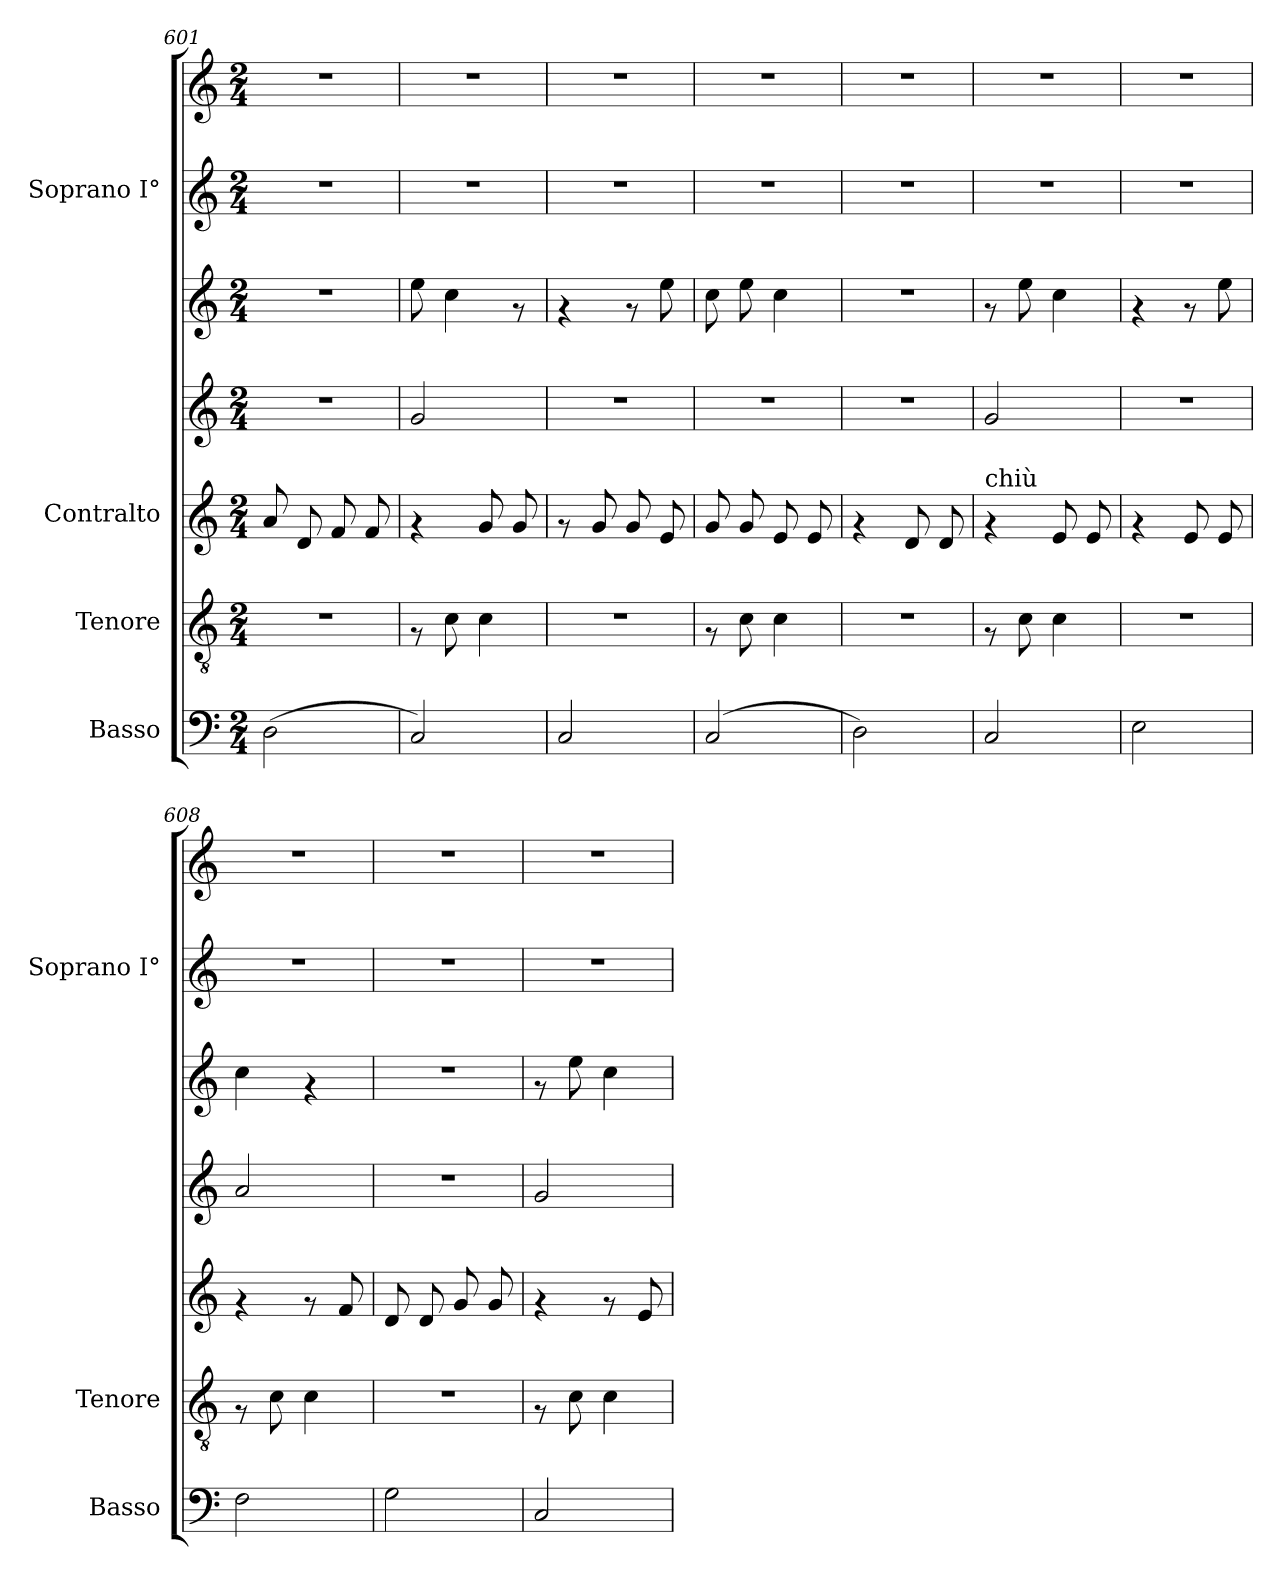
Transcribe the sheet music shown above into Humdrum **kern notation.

**kern	**kern	**kern	**kern	**kern	**kern	**kern
*part6	*part5	*part4	*part3	*part2	*part1	*part1
*staff7	*staff6	*staff5	*staff4	*staff3	*staff2	*staff1
*I"Basso	*I"Tenore	*I"Contralto	*	*	*I"Soprano I°	*
*I'Basso	*I'Tenore	*	*	*	*I'Soprano I°	*
*clefF4	*clefGv2	*clefG2	*clefG2	*clefG2	*clefG2	*clefG2
*k[]	*k[]	*k[]	*k[]	*k[]	*k[]	*k[]
*C:	*C:	*C:	*C:	*C:	*C:	*C:
*M2/4	*M2/4	*M2/4	*M2/4	*M2/4	*M2/4	*M2/4
=601	=601	=601	=601	=601	=601	=601
(>2D\	2r	8a/	2r	2r	2r	2r
.	.	8d/	.	.	.	.
.	.	8f/	.	.	.	.
.	.	8f/	.	.	.	.
=602	=602	=602	=602	=602	=602	=602
2C/)	8rF	4rf	2g/	8ee\	2r	2r
.	8c\	.	.	4cc\	.	.
.	4c\	8g/	.	.	.	.
.	.	8g/	.	8rf	.	.
!!LO:PB:g=z
=603	=603	=603	=603	=603	=603	=603
2C/	2r	8rf	2r	4rf	2r	2r
.	.	8g/	.	.	.	.
.	.	8g/	.	8rf	.	.
.	.	8e/	.	8ee\	.	.
=604	=604	=604	=604	=604	=604	=604
(>2C/	8rF	8g/	2r	8cc\	2r	2r
.	8c\	8g/	.	8ee\	.	.
.	4c\	8e/	.	4cc\	.	.
.	.	8e/	.	.	.	.
=605	=605	=605	=605	=605	=605	=605
2D\)	2r	4rf	2r	2r	2r	2r
.	.	8d/	.	.	.	.
.	.	8d/	.	.	.	.
=606	=606	=606	=606	=606	=606	=606
!	!	!LO:TX:a:t=chiù	!	!	!	!
2C/	8rF	4rf	2g/	8rf	2r	2r
.	8c\	.	.	8ee\	.	.
.	4c\	8e/	.	4cc\	.	.
.	.	8e/	.	.	.	.
=607	=607	=607	=607	=607	=607	=607
2E\	2r	4rf	2r	4rf	2r	2r
.	.	8e/	.	8rf	.	.
.	.	8e/	.	8ee\	.	.
!!LO:LB:g=z
=608	=608	=608	=608	=608	=608	=608
2F\	8rF	4rf	2a/	4cc\	2r	2r
.	8c\	.	.	.	.	.
.	4c\	8rf	.	4rf	.	.
.	.	8f/	.	.	.	.
=609	=609	=609	=609	=609	=609	=609
2G\	2r	8d/	2r	2r	2r	2r
.	.	8d/	.	.	.	.
.	.	8g/	.	.	.	.
.	.	8g/	.	.	.	.
=610	=610	=610	=610	=610	=610	=610
2C/	8rF	4rf	2g/	8rf	2r	2r
.	8c\	.	.	8ee\	.	.
.	4c\	8rf	.	4cc\	.	.
.	.	8e/	.	.	.	.
=	=	=	=	=	=	=
*-	*-	*-	*-	*-	*-	*-
